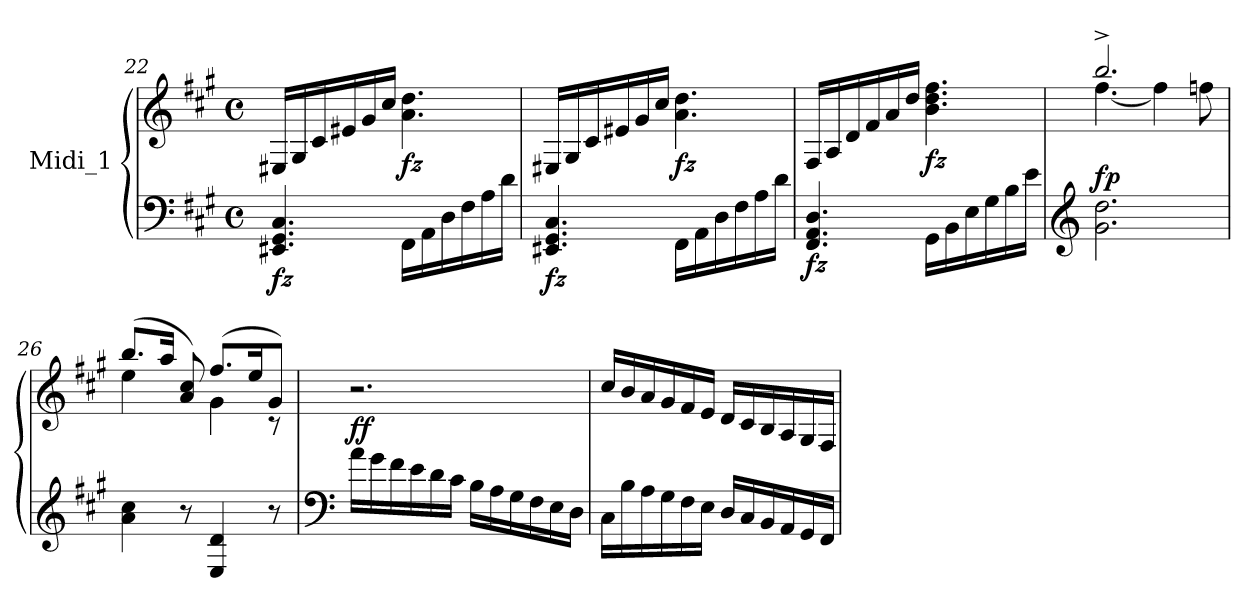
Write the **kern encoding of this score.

**kern	**kern	**dynam
*part1	*part1	*part1
*staff2	*staff1	*staff1/2
*I"Midi_1	*	*
!!LO:LB:g=z
*clefF4	*clefG2	*
*k[f#c#g#]	*k[f#c#g#]	*
*A:	*A:	*
*M4/4	*M4/4	*
*met(c)	*met(c)	*
*MM85	*MM85	*
=22	=22	=22
*	*^	*
!	!	!	!LO:DY:b=2
4.EE#X/ 4.GG#/ 4.C#/	16E#X/LL	2ryy	fz
.	16G#/	.	.
.	16c#/	.	.
.	16e#X/	.	.
.	16g#/	.	.
.	16cc#/JJ	.	.
!	!	!	!LO:DY:b
16FF#\LL	4.a\ 4.dd\	.	fz
16AA\	.	.	.
16D\	.	4ryy	.
16F#\	.	.	.
16A\	.	.	.
16d\JJ	.	.	.
=23	=23	=23	=23
!	!	!	!LO:DY:b=2
4.EE#X/ 4.GG#/ 4.C#/	16E#X/LL	2ryy	fz
.	16G#/	.	.
.	16c#/	.	.
.	16e#X/	.	.
.	16g#/	.	.
.	16cc#/JJ	.	.
!	!	!	!LO:DY:b
16FF#\LL	4.a\ 4.dd\	.	fz
16AA\	.	.	.
16D\	.	4ryy	.
16F#\	.	.	.
16A\	.	.	.
16d\JJ	.	.	.
=24	=24	=24	=24
!	!	!	!LO:DY:b=2
4.FF#/ 4.AA/ 4.D/	16F#/LL	2ryy	fz
.	16A/	.	.
.	16d/	.	.
.	16f#/	.	.
.	16a/	.	.
.	16dd/JJ	.	.
!	!	!	!LO:DY:b
16GG#\LL	4.b\ 4.dd\ 4.ff#\	.	fz
16BB\	.	.	.
16E\	.	4ryy	.
16G#\	.	.	.
16B\	.	.	.
16e\JJ	.	.	.
=25	=25	=25	=25
*clefG2	*	*	*
!	!	!	!LO:DY:a=2
2.g#\ 2.dd\	2.bb^/	[4.ff#\	fp
.	.	4ff#\]	.
.	.	8ffn\	.
!!LO:LB:g=z	!!
=26	=26	=26	=26
4a\ 4cc#\	(>8.bb/L	4ee\	.
.	16aa/Jk	.	.
8r	8a/ 8cc#/)	8ryy	.
4E/ 4d/	(>8.ff#/L	4g#\	.
.	16ee/K	.	.
8r	8g#/J)	8r	.
*	*v	*v	*
!!LO:PB:g=z
=27	=27	=27
*clefF4	*	*
*	*MM85	*
*	*^	*
!	!	!	!LO:DY:a=2
*	*v	*v	*
16a\LL	2.r	ff
16g#\	.	.
16f#\	.	.
16e\	.	.
16d\	.	.
16c#\JJ	.	.
16B\LL	.	.
16A\	.	.
16G#\	.	.
16F#\	.	.
16E\	.	.
16D\JJ	.	.
=28	=28	=28
16C#\LL	16cc#/LL	.
16B\	16b/	.
16A\	16a/	.
16G#\	16g#/	.
16F#\	16f#/	.
16E\JJ	16e/JJ	.
16D/LL	16d/LL	.
16C#/	16c#/	.
16BB/	16B/	.
16AA/	16A/	.
16GG#/	16G#/	.
16FF#/JJ	16F#/JJ	.
=	=	=
*-	*-	*-
